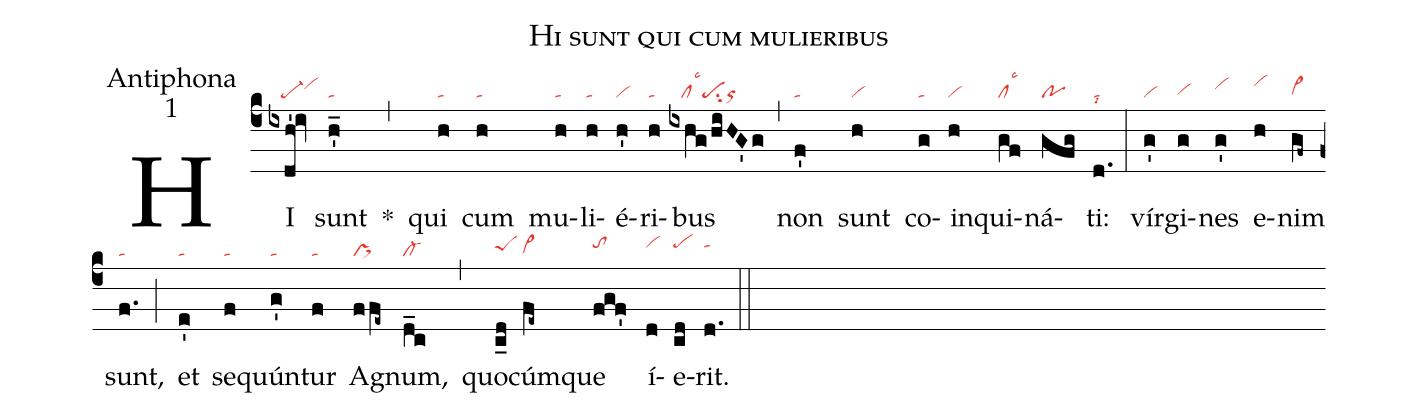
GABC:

name:Hi sunt qui cum mulieribus;
office-part:Antiphona;
mode:1;
nabc-lines:1;
%%
(c4)
HI(ixdh'!iv|///pe-vihi) sunt(h'_|ta) *(,)
qui(h|ta) cum(h|ta) mu(h|ta)li(h|ta)é(h'|vi)ri(h|ta)bus(ixhg/hiHG'g|///cllsc3pesu2or) (,)
non(f'|ta) sunt(h|vi) co(g|ta)in(h|vi)qui(gf|cllsc3)ná(gfg|po)ti:(d.|talsi8) (:)
vír(g'|vi)gi(g|vihg)nes(g'|vihi) e(h|vihj)nim(gf~|vi>hg) sunt,(f.|ta) (;)
et(e'|ta) se(f|ta)quún(g'|ta)tur(f|ta) A(ffe~|pr>)gnum,(d_c|cl-) (,)
quo(c_d|peShh)cúm(fe~|vi>hg)que(fgf'|tohi) í(d|vihi)e(cd|pehi)rit.(d.|tahi) (::)
